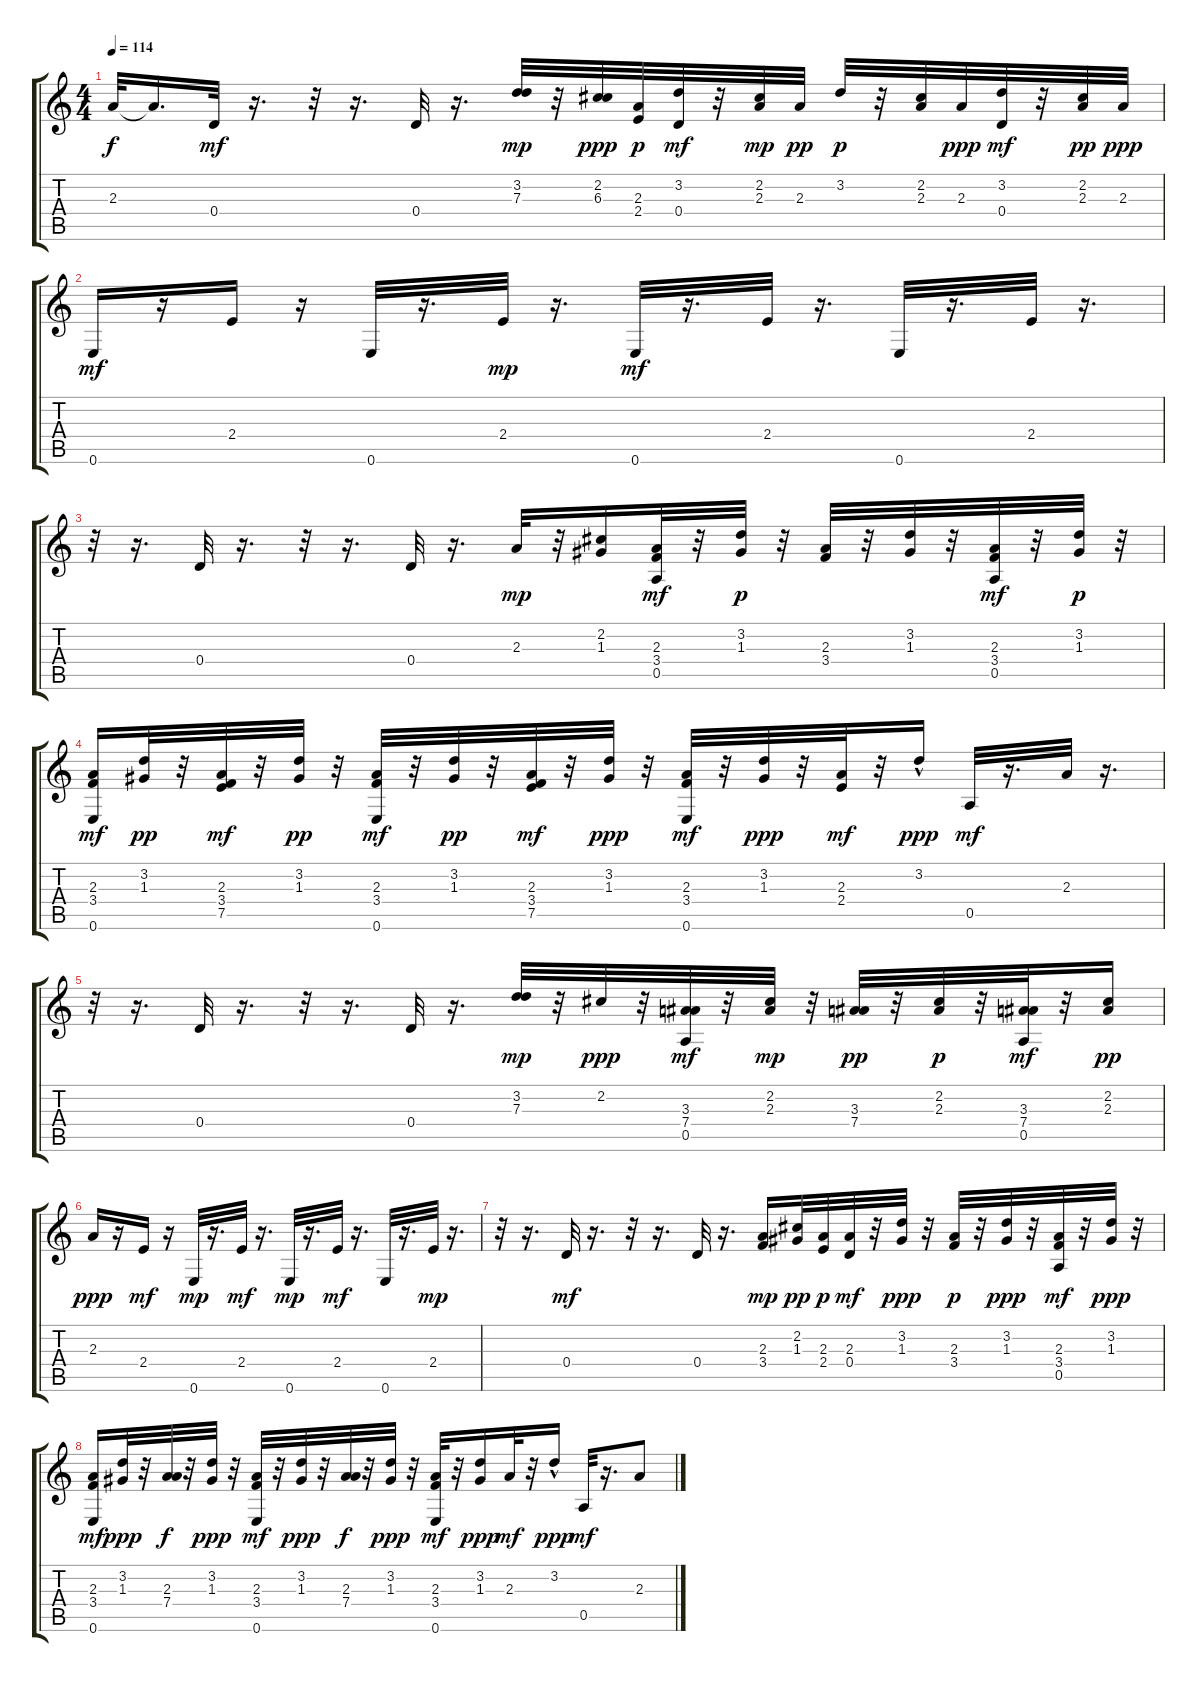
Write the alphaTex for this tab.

\track "" {instrument electricguitarmuted}
\staff {score tabs}
\tuning (E4 B3 G3 D3 A2 E2) {hide}
\ts (4 4)
\tempo 114
\clef g2
\ks c
2.3{t}.32{dy f} 2.3{t}.16{d} 0.4.32{dy mf} r.16{d} r.32 r.16{d} 0.4.32 r.16{d} (3.2 7.3).32{dy mp} r.32 (2.2 6.3).32{dy ppp} (2.3 2.4).32{dy p} (3.2 0.4).32{dy mf} r.32 (2.2 2.3).32{dy mp} 2.3.32{dy pp} 3.2.32{dy p} r.32 (2.2 2.3).32 2.3.32{dy ppp} (3.2 0.4).32{dy mf} r.32 (2.2 2.3).32{dy pp} 2.3.32{dy ppp} |
0.6.16{dy mf} r.16 2.4.16 r.16 0.6.32 r.16{d} 2.4.32{dy mp} r.16{d} 0.6.32{dy mf} r.16{d} 2.4.32 r.16{d} 0.6.32 r.16{d} 2.4.32 r.16{d} |
r.32 r.16{d} 0.4.32 r.16{d} r.32 r.16{d} 0.4.32 r.16{d} 2.3.32{dy mp} r.32 (2.2 1.3).16 (2.3 3.4 0.5).32{dy mf} r.32 (3.2 1.3).32{dy p} r.32 (2.3 3.4).32 r.32 (3.2 1.3).32 r.32 (2.3 3.4 0.5).32{dy mf} r.32 (3.2 1.3).32{dy p} r.32 |
(2.3 3.4 0.6).16{dy mf} (3.2 1.3).32{dy pp} r.32 (2.3 3.4 7.5).32{dy mf} r.32 (3.2 1.3).32{dy pp} r.32 (2.3 3.4 0.6).32{dy mf} r.32 (3.2 1.3).32{dy pp} r.32 (2.3 3.4 7.5).32{dy mf} r.32 (3.2 1.3).32{dy ppp} r.32 (2.3 3.4 0.6).32{dy mf} r.32 (3.2 1.3).32{dy ppp} r.32 (2.3 2.4).32{dy mf} r.32 3.2{hac}.16{dy ppp} 0.5.32{dy mf} r.16{d} 2.3.32 r.16{d} |
r.32 r.16{d} 0.4.32 r.16{d} r.32 r.16{d} 0.4.32 r.16{d} (3.2 7.3).32{dy mp} r.32 2.2.32{dy ppp} r.32 (3.3 7.4 0.5).32{dy mf} r.32 (2.2 2.3).32{dy mp} r.32 (3.3 7.4).32{dy pp} r.32 (2.2 2.3).32{dy p} r.32 (3.3 7.4 0.5).32{dy mf} r.32 (2.2 2.3).16{dy pp} |
2.3.16{dy ppp} r.16 2.4.16{dy mf} r.16 0.6.32{dy mp} r.16{d} 2.4.32{dy mf} r.16{d} 0.6.32{dy mp} r.16{d} 2.4.32{dy mf} r.16{d} 0.6.32 r.16{d} 2.4.32{dy mp} r.16{d} |
r.32 r.16{d} 0.4.32{dy mf} r.16{d} r.32 r.16{d} 0.4.32 r.16{d} (2.3 3.4).16{dy mp} (2.2 1.3).32{dy pp} (2.3 2.4).32{dy p} (2.3 0.4).32{dy mf} r.32 (3.2 1.3).32{dy ppp} r.32 (2.3 3.4).32{dy p} r.32 (3.2 1.3).32{dy ppp} r.32 (2.3 3.4 0.5).32{dy mf} r.32 (3.2 1.3).32{dy ppp} r.32 |
(2.3 3.4 0.6).16{dy mf} (3.2 1.3).32{dy ppp} r.32 (2.3 7.4).32{dy f} r.32 (3.2 1.3).32{dy ppp} r.32 (2.3 3.4 0.6).32{dy mf} r.32 (3.2 1.3).32{dy ppp} r.32 (2.3 7.4).32{dy f} r.32 (3.2 1.3).32{dy ppp} r.32 (2.3 3.4 0.6).32{dy mf} r.32 (3.2 1.3).16{dy ppp} 2.3.32{dy mf} r.32 3.2{hac}.16{dy ppp} 0.5.32{dy mf} r.16{d} 2.3.8
